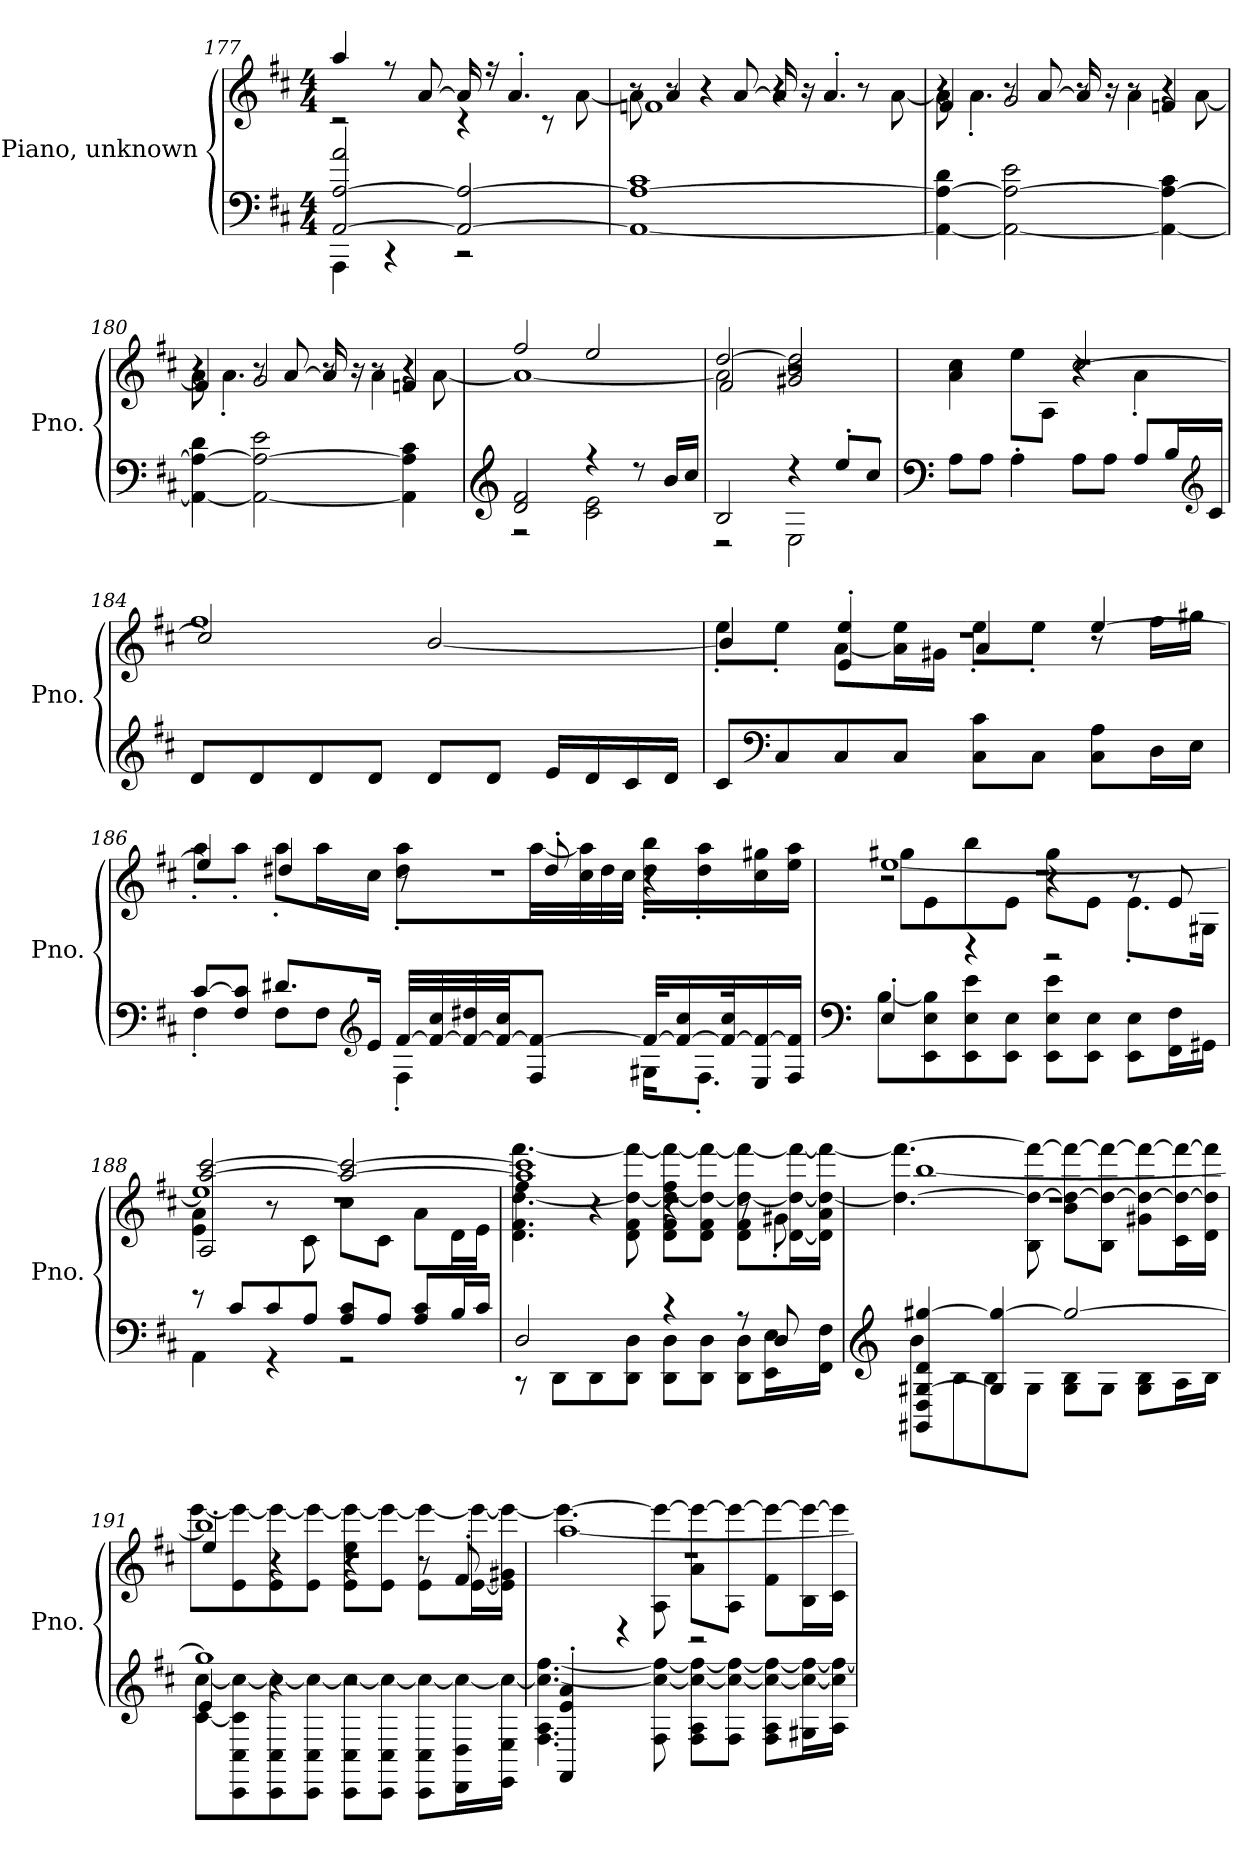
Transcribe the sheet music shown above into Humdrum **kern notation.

**kern	**kern
*part1	*part1
*staff2	*staff1
*I"Piano, unknown	*
*I'Pno.	*
*clefF4	*clefG2
*k[f#c#]	*k[f#c#]
*M4/4	*M4/4
=177	=177
*^	*^
[2AA/ [2A/ 2a/	4AAA\	4aa/	2r
.	4r	8r	.
.	.	[8a/	.
2AA/_ 2A/_	2r	16a/]	4r
.	.	16r	.
.	.	4.a'/	.
.	.	.	8r
.	.	.	[8a\
*v	*v	*	*
=178	=178	=178
*	*	*^
1AA_ 1A_ 1c#	8r	8a\]	1fn
.	4a/	8r	.
.	.	4r	.
.	[8a/	.	.
.	16a/]	4r	.
.	16r	.	.
.	4.a'/	.	.
.	.	8r	.
.	.	[8a\	.
!!LO:PB:g=z	!!	!!
=179	=179	=179	=179
4AA\_ 4A\_ 4d\	4r	8a\]	4f#/
.	.	4.a'\	.
2AA\_ 2A\_ 2e\	8r	.	2g/
.	[8a/	.	.
.	16a/]	8r	.
.	16r	.	.
.	8r	4a\	.
4AA\_ 4A\_ 4c#\	4r	.	4fn/
.	.	[8a\	.
=180	=180	=180	=180
4AA\_ 4A\_ 4d\	4r	8a\]	4f#/
.	.	4.a'\	.
2AA\_ 2A\_ 2e\	8r	.	2g/
.	[8a/	.	.
.	16a/]	8r	.
.	16r	.	.
.	8r	4a\	.
4AA\] 4A\] 4c#\	4r	.	4fn/
.	.	[8a\	.
*	*v	*v	*v
=181	=181
*clefG2	*
*^	*^
2d/ 2f#/	2r	2ff#/	1a_
4r	2c#\ 2e\	2ee/	.
8r	.	.	.
16b/LL	.	.	.
16cc#/JJ	.	.	.
=182	=182	=182	=182
*	*	*	*^
2B/	2r	[2dd/	2a\]	2f#/
4r	2E\	2g#X/ 2b/ 2dd/]	2r	2r
8ee'/L	.	.	.	.
8cc#'/J	.	.	.	.
*v	*v	*	*	*
!!LO:LB:g=z	!!	!!
=183	=183	=183	=183
*clefF4	*	*	*
8A\L	1r	4a\ 4cc#\	2r
8A\J	.	.	.
4A'\	.	8ee\L	.
.	.	8A\J	.
8A\L	.	4r	[2cc#/
8A\J	.	.	.
8A/L	.	4a'\	.
16B/L	.	.	.
*clefG2	*	*	*
16c#/JJ	.	.	.
*	*	*v	*v
=184	=184	=184
8d/L	1ff#	2cc#/]
8d/	.	.
8d/	.	.
8d/J	.	.
8d/L	.	[2b/
8d/J	.	.
16e/LL	.	.
16d/	.	.
16c#/	.	.
16d/JJ	.	.
=185	=185	=185
*	*	*^
8c#/L	1r	8ee'\L	4b/]
*clefF4	*	*	*
8C#/	.	8ee'\J	.
8C#/	.	[8a\L	4e/' 4ee/'
8C#/J	.	16a\] 16ee\L	.
.	.	16g#X\JJ	.
8C#\ 8c#\L	.	8ee'\L	4a/
8C#\J	.	8ee'\J	.
8C#\ 8A\L	.	8r	[4ee/
16D\L	.	16ff#\LL	.
16E\JJ	.	16gg#X\JJ	.
!!LO:LB:g=z	!!	!!
=186	=186	=186	=186
*^	*	*	*
[8c#/L	4F#'\	1r	8aa'\L	4ee/]
8F#/ 8c#/]J	.	.	8aa'\J	.
8.d#X/L	8F#\L	.	8aa'\L	4dd#X/
.	8F#\J	.	16aa\L	.
*clefG2	*	*	*	*
16e/Jk	.	.	16cc#\JJ	.
[32f#/LLL	4F#'\	.	8dd#\' 8aa\'L	8r
32f#/_ 32cc#/	.	.	.	.
32f#/_ 32dd#X/	.	.	.	.
32f#/_ 32cc#/JJ	.	.	.	.
8F#/ 8f#/_J	.	.	[32aa\LL	8dd#'/
.	.	.	32cc#\ 32aa\]	.
.	.	.	32dd#\	.
.	.	.	32cc#\JJJ	.
32f#/KLL_	16G#X\KL	.	16dd#\' 16bb\'LL	4r
16f#/_ 16cc#/	.	.	.	.
.	8.F#'\J	.	16dd#\' 16aa\'	.
32f#/_ 32cc#/K	.	.	.	.
16E/ 16f#/_	.	.	16cc#\ 16gg#X\	.
16F#/ 16f#/]JJ	.	.	16ee\ 16aa\JJ	.
*	*	*v	*v	*v
!!LO:LB:g=z
=187	=187	=187
*clefF4	*	*
*	*	*^
*	*	*	*^
*	*	*	*	*^
4E'/	[8B\L	1r	[1ee	2r	8gg#X\L
.	8EE\ 8E\ 8B\]	.	.	.	8e\
4r	8EE\ 8E\ 8e\	.	.	.	8bb\
.	8EE\ 8E\J	.	.	.	8e\J
2r	8EE\ 8E\ 8e\L	.	.	4r	8gg#\L
.	8EE\ 8E\J	.	.	.	8e\J
.	8EE\ 8E\L	.	.	8r	8.e'\L
.	16FF#\ 16F#\L	.	.	8e/	.
.	16GG#X\JJ	.	.	.	16G#X\Jk
=188	=188	=188	=188	=188	=188
8r	4AA\	1r	1ee]	2A/ [2aa/ [2ccc#/	4e\ 4a\
8c#/L	.	.	.	.	.
8c#/	4r	.	.	.	8r
8A/J	.	.	.	.	8c#\
8A/ 8c#/L	2r	.	.	2aa/_ 2ccc#/_	8cc#\L
8A/J	.	.	.	.	8c#\J
8A/ 8c#/L	.	.	.	.	8a\L
16B/L	.	.	.	.	16d\L
16c#/JJ	.	.	.	.	16e\JJ
=189	=189	=189	=189	=189	=189
2D/	8r	1r	4ff#'\	1aa] 1ccc#]	4.d\ 4.f#\ [4.dd\ [4.fff#\
.	8DD\L	.	.	.	.
.	8DD\	.	4r	.	.
.	8DD\ 8D\J	.	.	.	8d\ 8f#\ 8dd\_ 8fff#\_
4r	8DD\ 8D\L	.	4r	.	8d\ 8f#\ 8dd\_ 8ff#\ 8fff#\_L
.	8DD\ 8D\J	.	.	.	8d\ 8f#\ 8dd\_ 8fff#\_J
8r	8DD\ 8D\L	.	8r	.	8d\ 8f#\ 8dd\_ 8fff#\_L
8D/	16EE\ 16E\L	.	8g#X'\	.	[16d\ 16dd\_ 16fff#\_L
.	16FF#\ 16F#\JJ	.	.	.	16d\] 16a\ 16dd\_ 16fff#\_JJ
*	*	*v	*v	*v	*v
!!LO:LB:g=z
=190	=190	=190
*clefG2	*	*
*	*	*^
*	*	*	*^
4GG#X/ 4D/ [4G#X/ 4d/ [4gg#X/	8b\L	1r	[1bb	4.dd\_ 4.fff#\_
.	8B\	.	.	.
4G#/] 4gg#/_	8B\	.	.	.
.	8G#\J	.	.	8B\ 8dd\_ 8fff#\_
2gg#/_	8G#\ 8B\L	.	.	8b\ 8dd\_ 8fff#\_L
.	8G#\J	.	.	8B\ 8dd\_ 8fff#\_J
.	8G#\ 8B\L	.	.	8g#X\ 8dd\_ 8fff#\_L
.	16A\L	.	.	16c#\ 16dd\_ 16fff#\_L
.	16B\JJ	.	.	16d\ 16dd\] 16fff#\]JJ
=191	=191	=191	=191	=191
*	*^	*	*	*^
1gg#]	[8c#\ [8cc#\L	4e'/	1r	1bb]	4ee'/	[8eee\L
.	8CC#\ 8C#\ 8c#\] 8cc#\_	.	.	.	.	8e\ 8eee\_
.	8CC#\ 8C#\ 8cc#\_	4r	.	.	4r	8e\ 8eee\_
.	8CC#\ 8C#\ 8cc#\_J	.	.	.	.	8e\ 8eee\_J
.	8CC#\ 8C#\ 8cc#\_L	2r	.	.	4r	8e\ 8ee\ 8eee\_L
.	8CC#\ 8C#\ 8cc#\_J	.	.	.	.	8e\ 8eee\_J
.	8CC#\ 8C#\ 8cc#\_L	.	.	.	8r	8e\ 8eee\_L
.	16DD\ 16D\ 16cc#\_L	.	.	.	8f#'/	[16e\ 16eee\_L
.	16EE\ 16E\ 16cc#\_JJ	.	.	.	.	16e\] 16g#X\ 16eee\_JJ
*	*v	*v	*	*	*	*
*	*	*	*	*v	*v
=192	=192	=192	=192	=192
4FF#/' 4e/' 4a/'	4.F#\ 4.A\ 4.cc#\_ [4.ff#\	1r	[1aa	4.eee\_
4r	.	.	.	.
.	8F#\ 8cc#\_ 8ff#\_	.	.	8A\ 8eee\_
2r	8F#\ 8A\ 8cc#\_ 8ff#\_L	.	.	8a\ 8eee\_L
.	8F#\ 8cc#\_ 8ff#\_J	.	.	8A\ 8eee\_J
.	8F#\ 8A\ 8cc#\_ 8ff#\_L	.	.	8f#\ 8eee\_L
.	16G#X\ 16cc#\_ 16ff#\_L	.	.	16B\ 16eee\_L
.	16A\ 16cc#\] 16ff#\_JJ	.	.	16c#\ 16eee\]JJ
*v	*v	*	*	*
*	*v	*v	*v
=	=
*-	*-
